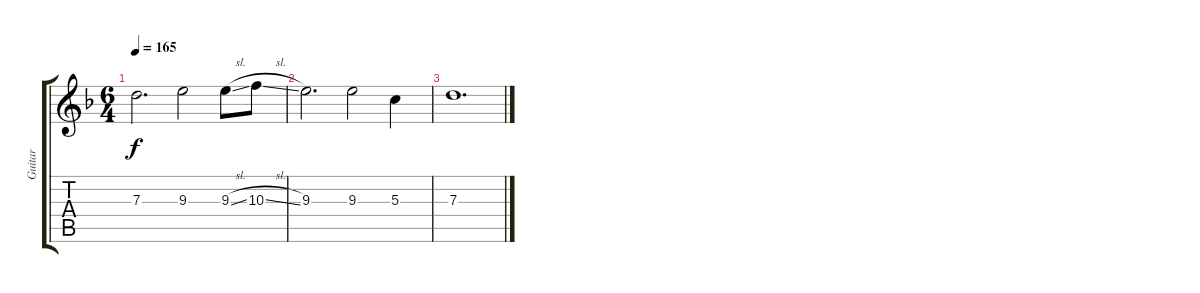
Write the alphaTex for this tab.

\track ("Guitar" "Guitar") {instrument acousticguitarsteel}
\staff {score tabs}
\tuning (E4 B3 G3 D3 A2 E2) {hide}
\ts (6 4)
\tempo 165
\clef g2
\ks dminor
7.3.2{d dy f} 9.3.2 9.3{sl}.8 10.3{sl}.8 |
9.3.2{d} 9.3.2 5.3.4 |
7.3.1{d}
